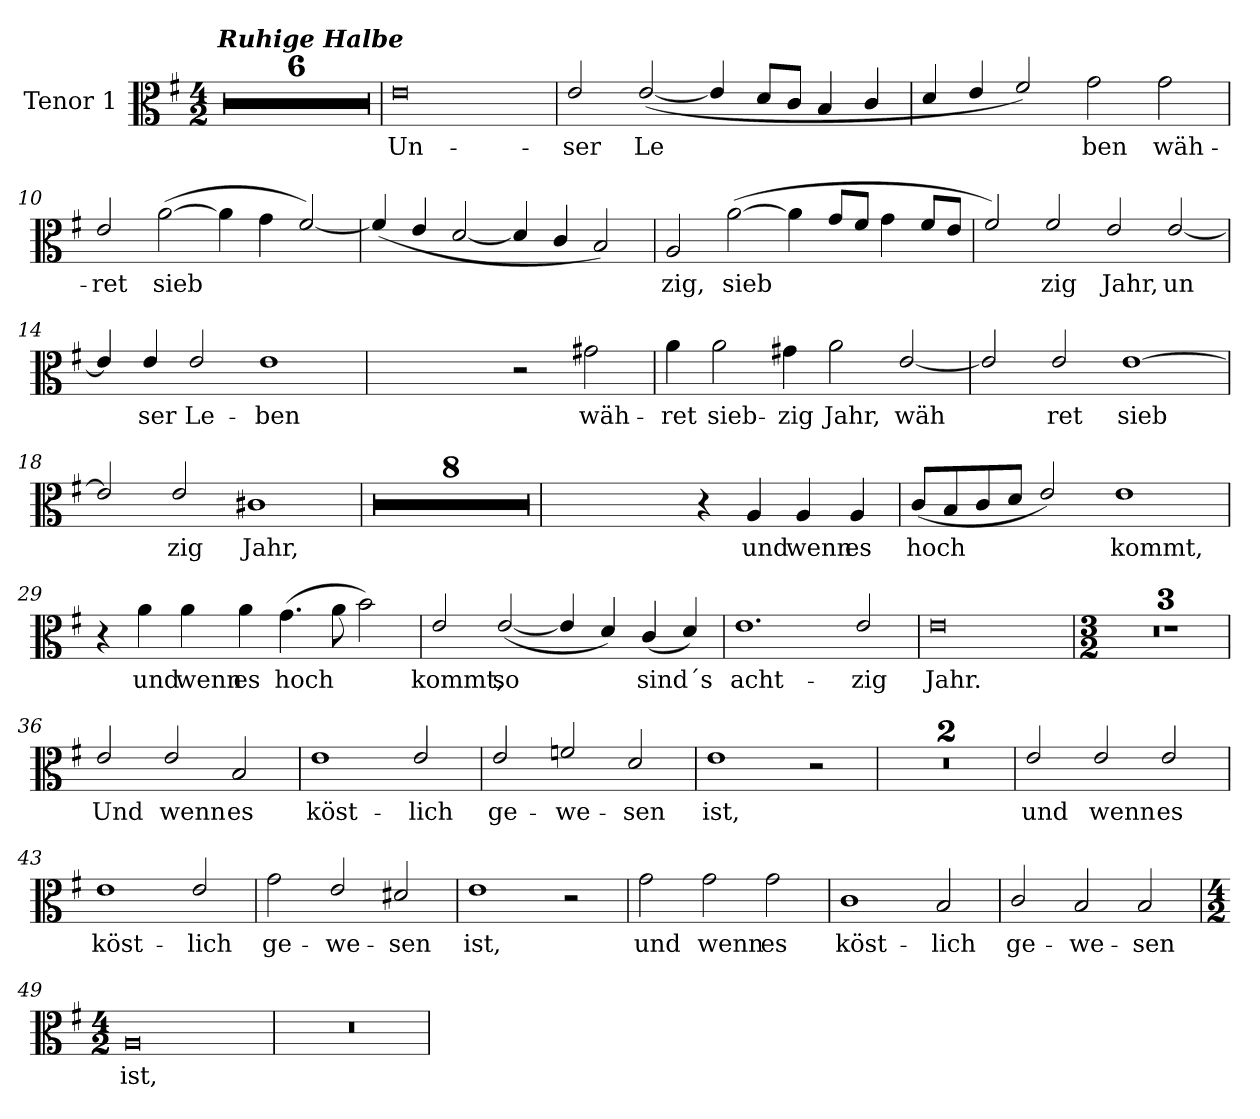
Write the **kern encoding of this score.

**kern	**text
*part1	*part1
*staff1	*staff1
*I"Tenor 1	*
*I'T 1	*
*clefC3	*
*ITrd4c7	*
*k[]	*
*M4/2	*
=1	=1
!LO:TX:a:Bi:t=Ruhige Halbe	!
0r	.
=2	=2
0r	.
=3	=3
0r	.
=4	=4
0r	.
=5	=5
0r	.
=6	=6
0r	.
=7	=7
!	!LO:LY:b
0A	Un-
!!LO:LB:g=z
=8	=8
!	!LO:LY:b
2A/	ser
!	!LO:LY:b
([2A/	Le
4A/]	.
8G/L	.
8F/J	.
4E/	.
4F/	.
=9	=9
4G/	.
4A/	.
2B/)	.
!	!LO:LY:b
2c\	ben
!	!LO:LY:b
2c\	wäh-
!!LO:LB:g=z
=10	=10
!	!LO:LY:b
2A/	ret
!	!LO:LY:b
([2d\	sieb
4d\]	.
4c\	.
[2B/)	.
!!LO:LB:g=z
=11	=11
(4B/]	.
4A/	.
[2G/	.
4G/]	.
4F/	.
2E/)	.
=12	=12
!	!LO:LY:b
2D/	zig,
!	!LO:LY:b
([2d\	sieb
4d\]	.
8c/L	.
8B/J	.
4c\	.
8B/L	.
8A/J	.
=13	=13
2B/)	.
!	!LO:LY:b
2B/	zig
!	!LO:LY:b
2A/	Jahr,
!	!LO:LY:b
[2A/	un
=14	=14
4A/]	.
!	!LO:LY:b
4A/	ser
!	!LO:LY:b
2A/	Le-
!	!LO:LY:b
1A	ben
!!LO:LB:g=z
=15	=15
2ryy	.
2ryy	.
2r	.
!	!LO:LY:b
2c#X\	wäh-
!!LO:LB:g=z
=16	=16
!	!LO:LY:b
4d\	ret
!	!LO:LY:b
2d\	sieb-
!	!LO:LY:b
4c#X\	zig
!	!LO:LY:b
2d\	Jahr,
!	!LO:LY:b
[2A/	wäh
=17	=17
2A/]	.
!	!LO:LY:b
2A/	ret
!	!LO:LY:b
[1A	sieb
=18	=18
2A/]	.
!	!LO:LY:b
2A/	zig
!	!LO:LY:b
1F#X	Jahr,
=19	=19
0r	.
=20	=20
0r	.
=21	=21
0r	.
!!LO:LB:g=z
=22	=22
0r	.
=23	=23
0r	.
=24	=24
0r	.
=25	=25
0r	.
=26	=26
0r	.
!!LO:LB:g=z
=27	=27
2ryy	.
2ryy	.
4r	.
!	!LO:LY:b
4D/	und
!	!LO:LY:b
4D/	wenn
!	!LO:LY:b
4D/	es
!!LO:LB:g=z
=28	=28
!	!LO:LY:b
(8F/L	hoch
8E/	.
8F/	.
8G/J	.
2A/)	.
!	!LO:LY:b
1A	kommt,
=29	=29
4r	.
!	!LO:LY:b
4d\	und
!	!LO:LY:b
4d\	wenn
!	!LO:LY:b
4d\	es
!	!LO:LY:b
(4.c\	hoch
8d\	.
2e\)	.
=30	=30
!	!LO:LY:b
2A/	kommt,
!	!LO:LY:b
([2A/	so
4A/]	.
4G/)	.
!	!LO:LY:b
(4F/	sind´s
4G/)	.
=31	=31
!	!LO:LY:b
1.A	acht-
!	!LO:LY:b
2A/	zig
=32	=32
!	!LO:LY:b
0A	Jahr.
!!LO:LB:g=z
=33	=33
*M3/2	*
1.r	.
=34	=34
1.r	.
=35	=35
1.r	.
=36	=36
!	!LO:LY:b
2A/	Und
!	!LO:LY:b
2A/	wenn
!	!LO:LY:b
2E/	es
=37	=37
!	!LO:LY:b
1A	köst-
!	!LO:LY:b
2A/	lich
=38	=38
!	!LO:LY:b
2A/	ge-
!	!LO:LY:b
2B-X/	we-
!	!LO:LY:b
2G/	sen
=39	=39
!	!LO:LY:b
1A	ist,
2r	.
=40	=40
1.r	.
!!LO:LB:g=z
=41	=41
1.r	.
=42	=42
!	!LO:LY:b
2A/	und
!	!LO:LY:b
2A/	wenn
!	!LO:LY:b
2A/	es
!!LO:LB:g=z
=43	=43
!	!LO:LY:b
1A	köst-
!	!LO:LY:b
2A/	lich
=44	=44
!	!LO:LY:b
2c\	ge-
!	!LO:LY:b
2A/	we-
!	!LO:LY:b
2G#X/	sen
=45	=45
!	!LO:LY:b
1A	ist,
2r	.
=46	=46
!	!LO:LY:b
2c\	und
!	!LO:LY:b
2c\	wenn
!	!LO:LY:b
2c\	es
=47	=47
!	!LO:LY:b
1F	köst-
!	!LO:LY:b
2E/	lich
=48	=48
!	!LO:LY:b
2F/	ge-
!	!LO:LY:b
2E/	we-
!	!LO:LY:b
2E/	sen
!!LO:PB:g=z
=49	=49
*M4/2	*
!	!LO:LY:b
0D	ist,
=50	=50
0r	.
=	=
*-	*-
